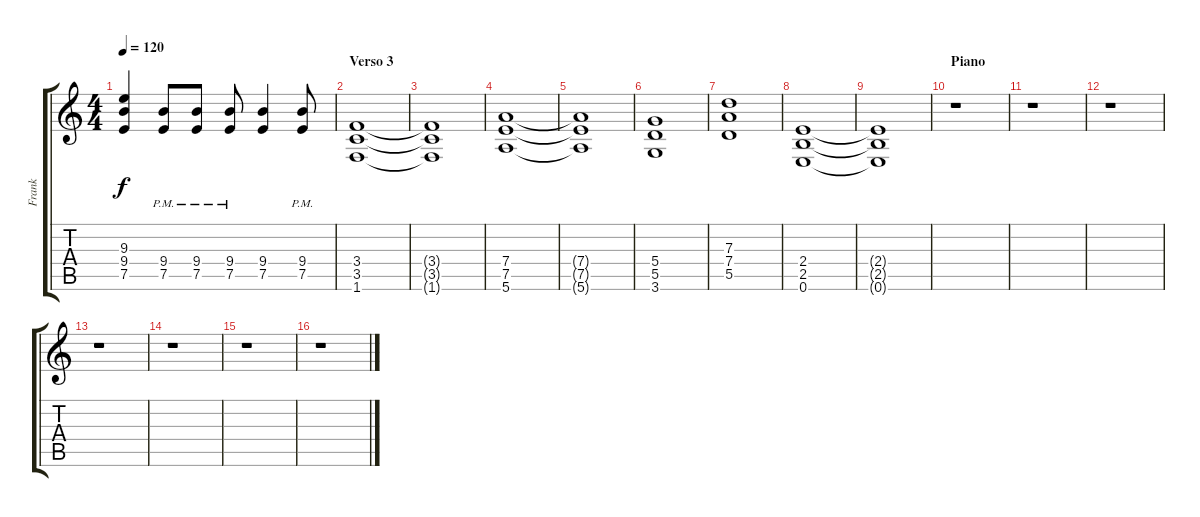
\track ("Frank" "Frank") {instrument overdrivenguitar}
\staff {score tabs}
\tuning (E4 B3 G3 D3 A2 E2) {hide}
\ts (4 4)
\tempo 120
\clef g2
\ks c
(9.3 9.4 7.5).4{dy f} (9.4{pm} 7.5{pm}).8 (9.4{pm} 7.5{pm}).8 (9.4{pm} 7.5{pm}).8 (9.4 7.5).4 (9.4{pm} 7.5{pm}).8 |
\section ("" "Verso 3")
(3.4 3.5 1.6).1 |
(3.4{t} 3.5{t} 1.6{t}).1 |
(7.4 7.5 5.6).1 |
(7.4{t} 7.5{t} 5.6{t}).1 |
(5.4 5.5 3.6).1 |
(7.3 7.4 5.5).1 |
(2.4 2.5 0.6).1 |
(2.4{t} 2.5{t} 0.6{t}).1 |
\section ("" "Piano")
r.1 |
r.1 |
r.1 |
r.1 |
r.1 |
r.1 |
r.1
